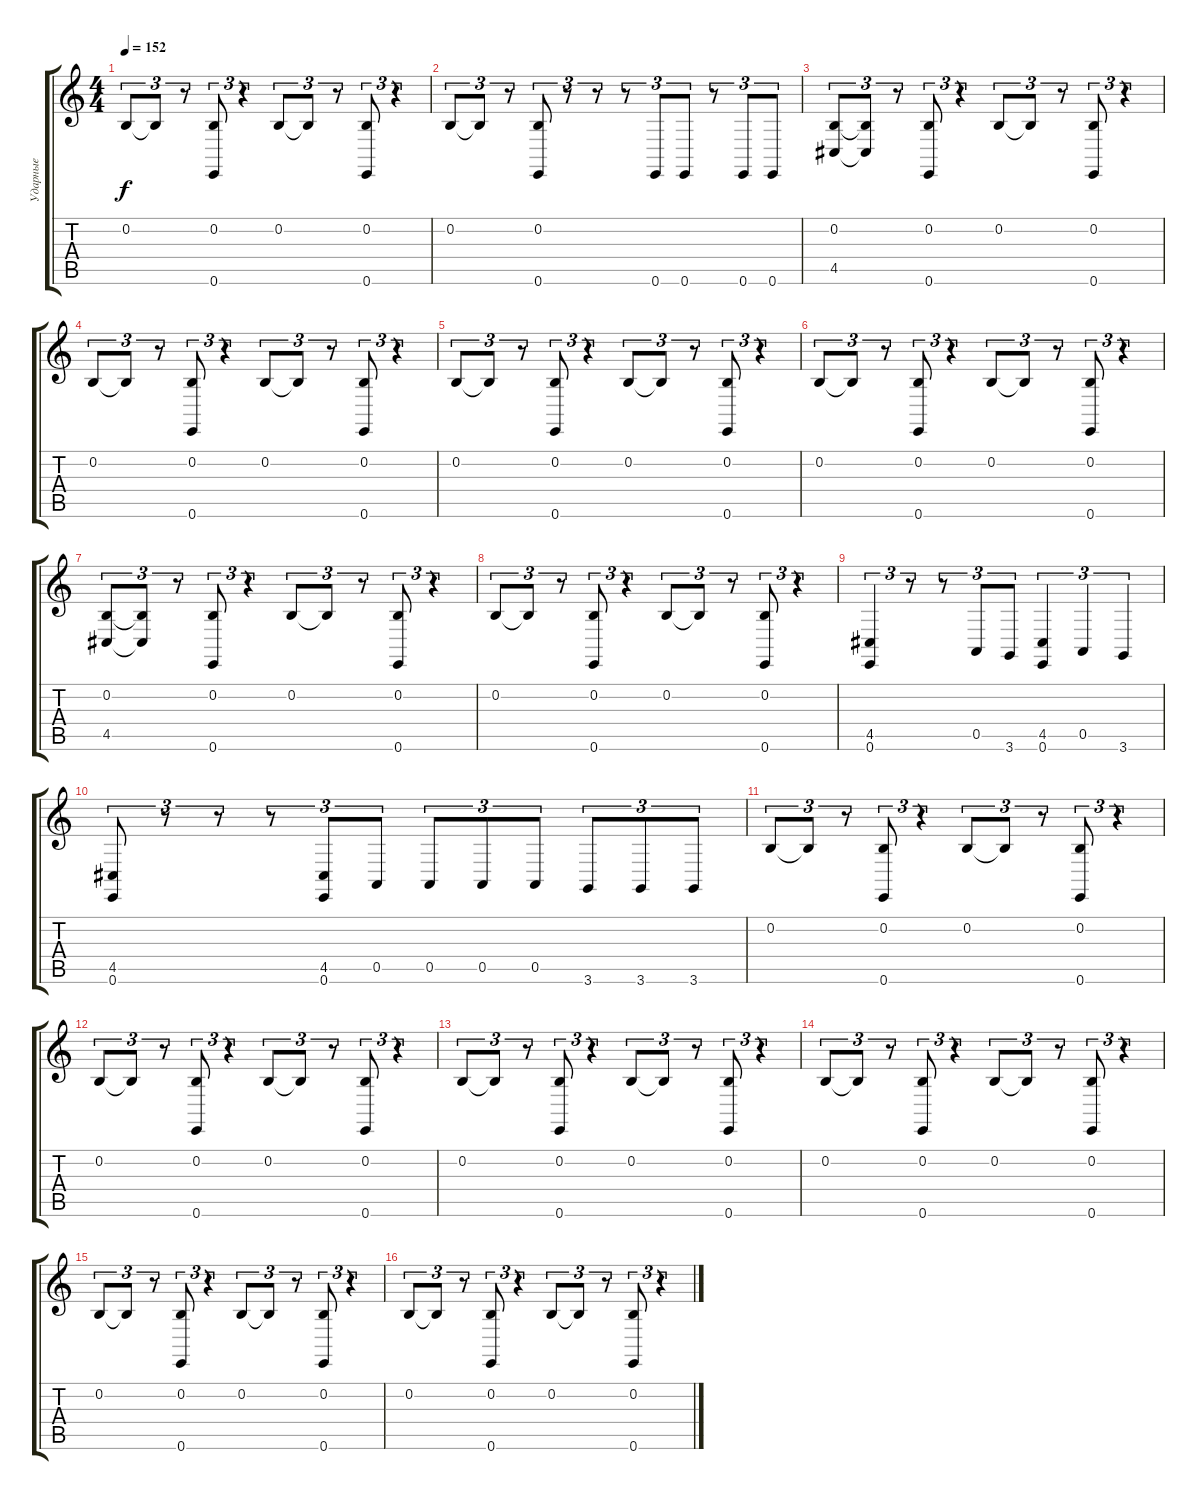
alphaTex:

\track ("Ударные" "Ударные") {instrument acousticgrandpiano}
\staff {score tabs}
\tuning (E4 B3 G3 D3 A2 E2) {hide}
\ts (4 4)
\tempo 152
\clef g2
\ks c
0.2.8{tu (3 2) dy f} 0.2{t}.8{tu (3 2)} r.8{tu (3 2)} (0.2 0.6).8{tu (3 2)} r.4{tu (3 2)} 0.2.8{tu (3 2)} 0.2{t}.8{tu (3 2)} r.8{tu (3 2)} (0.2 0.6).8{tu (3 2)} r.4{tu (3 2)} |
0.2.8{tu (3 2)} 0.2{t}.8{tu (3 2)} r.8{tu (3 2)} (0.2 0.6).8{tu (3 2)} r.8{tu (3 2)} r.8{tu (3 2)} r.8{tu (3 2)} 0.6.8{tu (3 2)} 0.6.8{tu (3 2)} r.8{tu (3 2)} 0.6.8{tu (3 2)} 0.6.8{tu (3 2)} |
(0.2 4.5).8{tu (3 2)} (0.2{t} 4.5{t}).8{tu (3 2)} r.8{tu (3 2)} (0.2 0.6).8{tu (3 2)} r.4{tu (3 2)} 0.2.8{tu (3 2)} 0.2{t}.8{tu (3 2)} r.8{tu (3 2)} (0.2 0.6).8{tu (3 2)} r.4{tu (3 2)} |
0.2.8{tu (3 2)} 0.2{t}.8{tu (3 2)} r.8{tu (3 2)} (0.2 0.6).8{tu (3 2)} r.4{tu (3 2)} 0.2.8{tu (3 2)} 0.2{t}.8{tu (3 2)} r.8{tu (3 2)} (0.2 0.6).8{tu (3 2)} r.4{tu (3 2)} |
0.2.8{tu (3 2)} 0.2{t}.8{tu (3 2)} r.8{tu (3 2)} (0.2 0.6).8{tu (3 2)} r.4{tu (3 2)} 0.2.8{tu (3 2)} 0.2{t}.8{tu (3 2)} r.8{tu (3 2)} (0.2 0.6).8{tu (3 2)} r.4{tu (3 2)} |
0.2.8{tu (3 2)} 0.2{t}.8{tu (3 2)} r.8{tu (3 2)} (0.2 0.6).8{tu (3 2)} r.4{tu (3 2)} 0.2.8{tu (3 2)} 0.2{t}.8{tu (3 2)} r.8{tu (3 2)} (0.2 0.6).8{tu (3 2)} r.4{tu (3 2)} |
(0.2 4.5).8{tu (3 2)} (0.2{t} 4.5{t}).8{tu (3 2)} r.8{tu (3 2)} (0.2 0.6).8{tu (3 2)} r.4{tu (3 2)} 0.2.8{tu (3 2)} 0.2{t}.8{tu (3 2)} r.8{tu (3 2)} (0.2 0.6).8{tu (3 2)} r.4{tu (3 2)} |
0.2.8{tu (3 2)} 0.2{t}.8{tu (3 2)} r.8{tu (3 2)} (0.2 0.6).8{tu (3 2)} r.4{tu (3 2)} 0.2.8{tu (3 2)} 0.2{t}.8{tu (3 2)} r.8{tu (3 2)} (0.2 0.6).8{tu (3 2)} r.4{tu (3 2)} |
(4.5 0.6).4{tu (3 2)} r.8{tu (3 2)} r.8{tu (3 2)} 0.5.8{tu (3 2)} 3.6.8{tu (3 2)} (4.5 0.6).4{tu (3 2)} 0.5.4{tu (3 2)} 3.6.4{tu (3 2)} |
(4.5 0.6).8{tu (3 2)} r.8{tu (3 2)} r.8{tu (3 2)} r.8{tu (3 2)} (4.5 0.6).8{tu (3 2)} 0.5.8{tu (3 2)} 0.5.8{tu (3 2)} 0.5.8{tu (3 2)} 0.5.8{tu (3 2)} 3.6.8{tu (3 2)} 3.6.8{tu (3 2)} 3.6.8{tu (3 2)} |
0.2.8{tu (3 2)} 0.2{t}.8{tu (3 2)} r.8{tu (3 2)} (0.2 0.6).8{tu (3 2)} r.4{tu (3 2)} 0.2.8{tu (3 2)} 0.2{t}.8{tu (3 2)} r.8{tu (3 2)} (0.2 0.6).8{tu (3 2)} r.4{tu (3 2)} |
0.2.8{tu (3 2)} 0.2{t}.8{tu (3 2)} r.8{tu (3 2)} (0.2 0.6).8{tu (3 2)} r.4{tu (3 2)} 0.2.8{tu (3 2)} 0.2{t}.8{tu (3 2)} r.8{tu (3 2)} (0.2 0.6).8{tu (3 2)} r.4{tu (3 2)} |
0.2.8{tu (3 2)} 0.2{t}.8{tu (3 2)} r.8{tu (3 2)} (0.2 0.6).8{tu (3 2)} r.4{tu (3 2)} 0.2.8{tu (3 2)} 0.2{t}.8{tu (3 2)} r.8{tu (3 2)} (0.2 0.6).8{tu (3 2)} r.4{tu (3 2)} |
0.2.8{tu (3 2)} 0.2{t}.8{tu (3 2)} r.8{tu (3 2)} (0.2 0.6).8{tu (3 2)} r.4{tu (3 2)} 0.2.8{tu (3 2)} 0.2{t}.8{tu (3 2)} r.8{tu (3 2)} (0.2 0.6).8{tu (3 2)} r.4{tu (3 2)} |
0.2.8{tu (3 2)} 0.2{t}.8{tu (3 2)} r.8{tu (3 2)} (0.2 0.6).8{tu (3 2)} r.4{tu (3 2)} 0.2.8{tu (3 2)} 0.2{t}.8{tu (3 2)} r.8{tu (3 2)} (0.2 0.6).8{tu (3 2)} r.4{tu (3 2)} |
0.2.8{tu (3 2)} 0.2{t}.8{tu (3 2)} r.8{tu (3 2)} (0.2 0.6).8{tu (3 2)} r.4{tu (3 2)} 0.2.8{tu (3 2)} 0.2{t}.8{tu (3 2)} r.8{tu (3 2)} (0.2 0.6).8{tu (3 2)} r.4{tu (3 2)}
